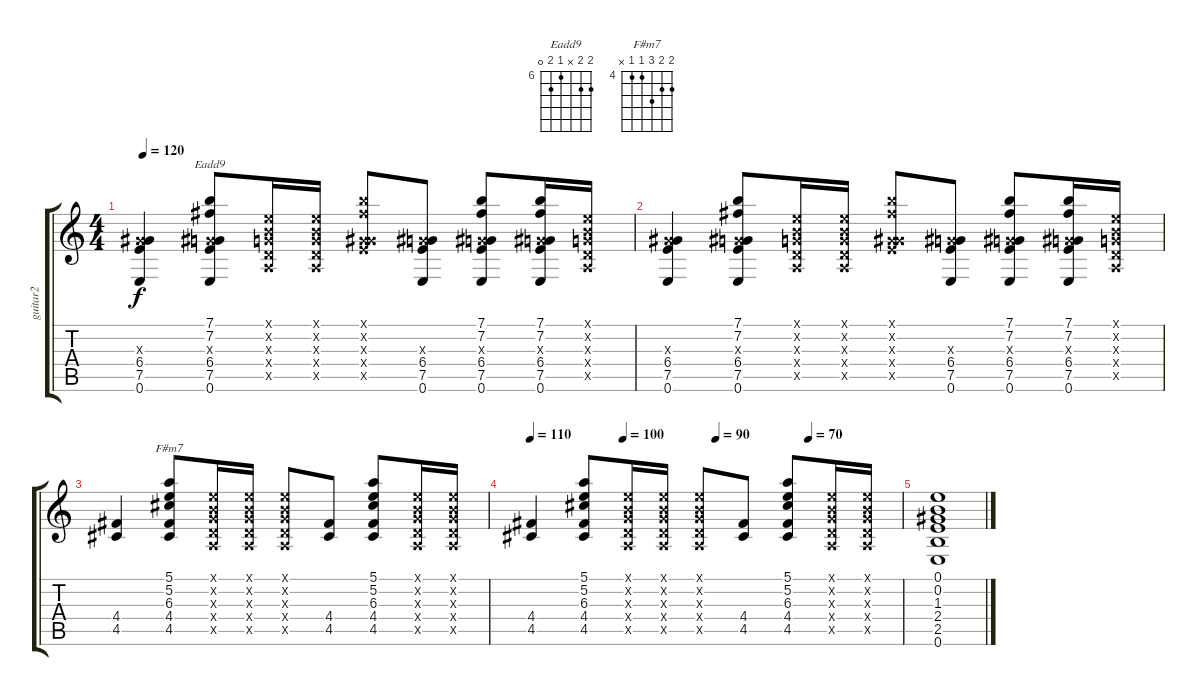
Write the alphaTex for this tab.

\track ("guitar2" "guitar2") {instrument acousticguitarsteel}
\staff {score tabs}
\tuning (E4 B3 G3 D3 A2 E2) {hide}
\chord ("Eadd9" 7 7 x 6 7 0) {firstfret 6}
\chord ("F#m7" 5 5 6 4 4 x) {firstfret 4}
\ts (4 4)
\tempo 120
\clef g2
\ks c
(0.3{x} 6.4 7.5 0.6).4{dy f} (7.1 7.2 0.3{x} 6.4 7.5 0.6).8{ch "Eadd9"} (0.1{x} 0.2{x} 0.3{x} 0.4{x} 0.5{x}).16 (0.1{x} 0.2{x} 0.3{x} 0.4{x} 0.5{x}).16 (7.1{x} 7.2{x} 0.3{x} 6.4{x} 7.5{x}).8 (0.3{x} 6.4 7.5 0.6).8 (7.1 7.2 0.3{x} 6.4 7.5 0.6).8 (7.1 7.2 0.3{x} 6.4 7.5 0.6).16 (0.1{x} 0.2{x} 0.3{x} 0.4{x} 0.5{x}).16 |
(0.3{x} 6.4 7.5 0.6).4 (7.1 7.2 0.3{x} 6.4 7.5 0.6).8 (0.1{x} 0.2{x} 0.3{x} 0.4{x} 0.5{x}).16 (0.1{x} 0.2{x} 0.3{x} 0.4{x} 0.5{x}).16 (7.1{x} 7.2{x} 0.3{x} 6.4{x} 7.5{x}).8 (0.3{x} 6.4 7.5 0.6).8 (7.1 7.2 0.3{x} 6.4 7.5 0.6).8 (7.1 7.2 0.3{x} 6.4 7.5 0.6).16 (0.1{x} 0.2{x} 0.3{x} 0.4{x} 0.5{x}).16 |
(4.4 4.5).4 (5.1 5.2 6.3 4.4 4.5).8{ch "F#m7"} (0.1{x} 0.2{x} 0.3{x} 0.4{x} 0.5{x}).16 (0.1{x} 0.2{x} 0.3{x} 0.4{x} 0.5{x}).16 (0.1{x} 0.2{x} 0.3{x} 0.4{x} 0.5{x}).8 (4.4 4.5).8 (5.1 5.2 6.3 4.4 4.5).8 (0.1{x} 0.2{x} 0.3{x} 0.4{x} 0.5{x}).16 (0.1{x} 0.2{x} 0.3{x} 0.4{x} 0.5{x}).16 |
\tempo 110
\tempo (100 0.25)
\tempo (90 0.5)
\tempo (70 0.75)
(4.4 4.5).4 (5.1 5.2 6.3 4.4 4.5).8 (0.1{x} 0.2{x} 0.3{x} 0.4{x} 0.5{x}).16 (0.1{x} 0.2{x} 0.3{x} 0.4{x} 0.5{x}).16 (0.1{x} 0.2{x} 0.3{x} 0.4{x} 0.5{x}).8 (4.4 4.5).8 (5.1 5.2 6.3 4.4 4.5).8 (0.1{x} 0.2{x} 0.3{x} 0.4{x} 0.5{x}).16 (0.1{x} 0.2{x} 0.3{x} 0.4{x} 0.5{x}).16 |
(0.1 0.2 1.3 2.4 2.5 0.6).1
